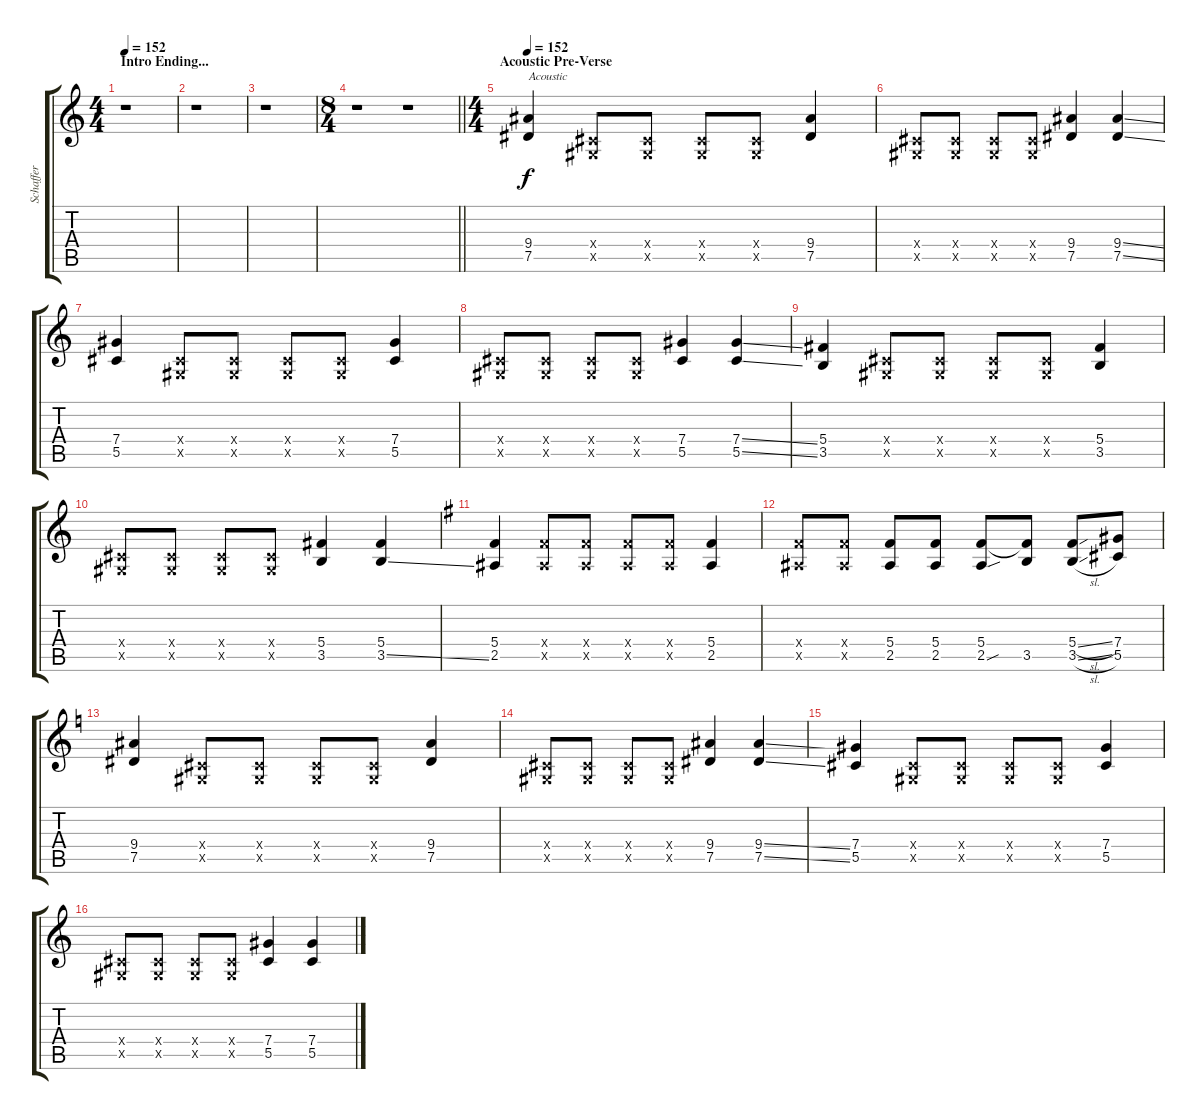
\track ("Schaffer" "Schaffer") {instrument distortionguitar}
\staff {score tabs}
\tuning (Eb4 Bb3 Gb3 Db3 Ab2 Eb2) {hide}
\ts (4 4)
\section ("" "Intro Ending...")
\tempo 152
\clef g2
\ks c
r.1{dy f} |
r.1 |
r.1 |
\ts (8 4)
\barLineRight lightlight
r.1 r.1 |
\ts (4 4)
\section ("" "Acoustic Pre-Verse")
\tempo 152
(9.4 7.5).4{txt "Acoustic" instrument acousticguitarsteel} (0.4{x} 0.5{x}).8 (0.4{x} 0.5{x}).8 (0.4{x} 0.5{x}).8 (0.4{x} 0.5{x}).8 (9.4 7.5).4 |
(0.4{x} 0.5{x}).8 (0.4{x} 0.5{x}).8 (0.4{x} 0.5{x}).8 (0.4{x} 0.5{x}).8 (9.4 7.5).4 (9.4{ss} 7.5{ss}).4 |
(7.4 5.5).4 (0.4{x} 0.5{x}).8 (0.4{x} 0.5{x}).8 (0.4{x} 0.5{x}).8 (0.4{x} 0.5{x}).8 (7.4 5.5).4 |
(0.4{x} 0.5{x}).8 (0.4{x} 0.5{x}).8 (0.4{x} 0.5{x}).8 (0.4{x} 0.5{x}).8 (7.4 5.5).4 (7.4{ss} 5.5{ss}).4 |
(5.4 3.5).4 (0.4{x} 0.5{x}).8 (0.4{x} 0.5{x}).8 (0.4{x} 0.5{x}).8 (0.4{x} 0.5{x}).8 (5.4 3.5).4 |
(0.4{x} 0.5{x}).8 (0.4{x} 0.5{x}).8 (0.4{x} 0.5{x}).8 (0.4{x} 0.5{x}).8 (5.4 3.5).4 (5.4 3.5{ss}).4 |
\ks g
(5.4 2.5).4 (5.4{x} 2.5{x}).8 (5.4{x} 2.5{x}).8 (5.4{x} 2.5{x}).8 (5.4{x} 2.5{x}).8 (5.4 2.5).4 |
(5.4{x} 2.5{x}).8 (5.4{x} 2.5{x}).8 (5.4 2.5).8 (5.4 2.5).8 (5.4 2.5{sou}).8 (5.4{t} 3.5).8 (5.4{sl} 3.5{sl}).8 (7.4 5.5).8 |
\ks c
(9.4 7.5).4 (0.4{x} 0.5{x}).8 (0.4{x} 0.5{x}).8 (0.4{x} 0.5{x}).8 (0.4{x} 0.5{x}).8 (9.4 7.5).4 |
(0.4{x} 0.5{x}).8 (0.4{x} 0.5{x}).8 (0.4{x} 0.5{x}).8 (0.4{x} 0.5{x}).8 (9.4 7.5).4 (9.4{ss} 7.5{ss}).4 |
(7.4 5.5).4 (0.4{x} 0.5{x}).8 (0.4{x} 0.5{x}).8 (0.4{x} 0.5{x}).8 (0.4{x} 0.5{x}).8 (7.4 5.5).4 |
(0.4{x} 0.5{x}).8 (0.4{x} 0.5{x}).8 (0.4{x} 0.5{x}).8 (0.4{x} 0.5{x}).8 (7.4 5.5).4 (7.4{ss} 5.5{ss}).4
